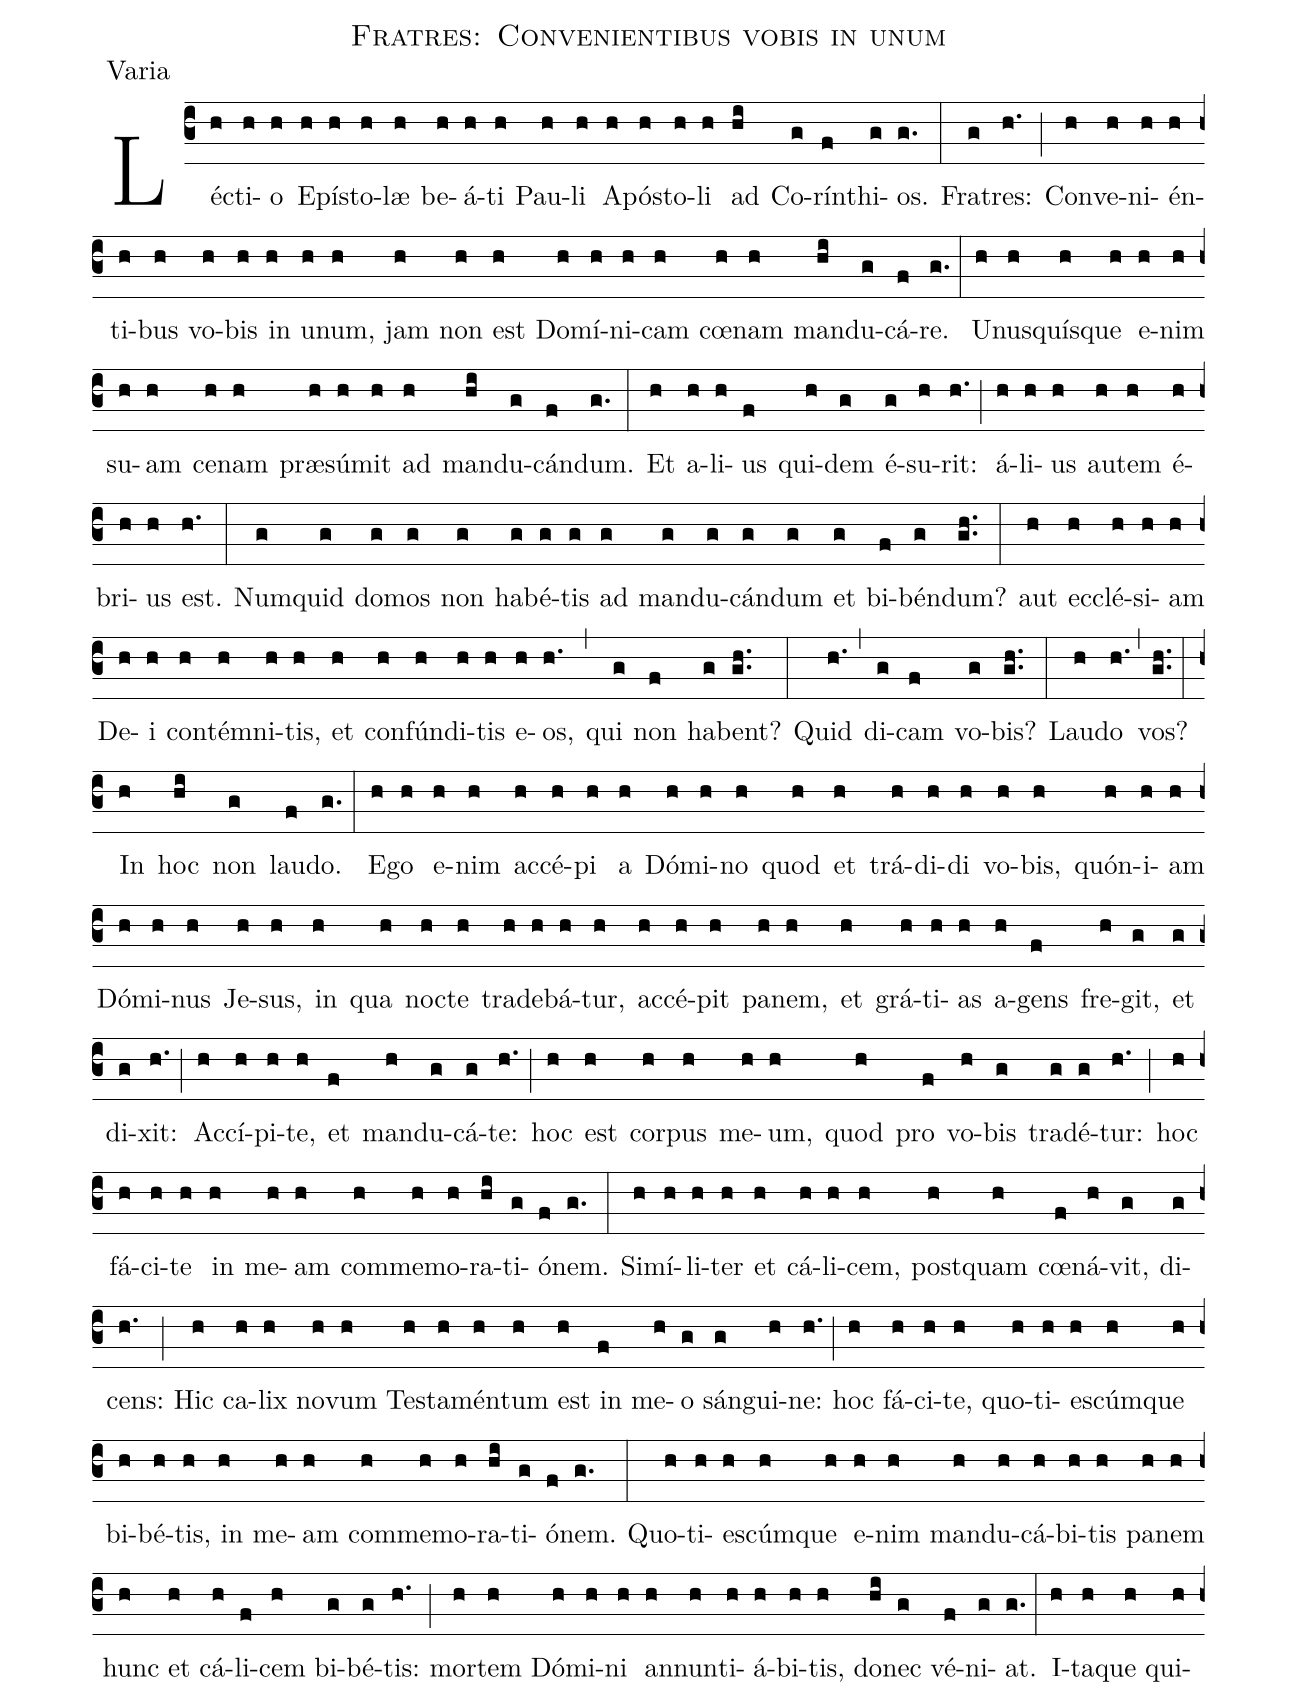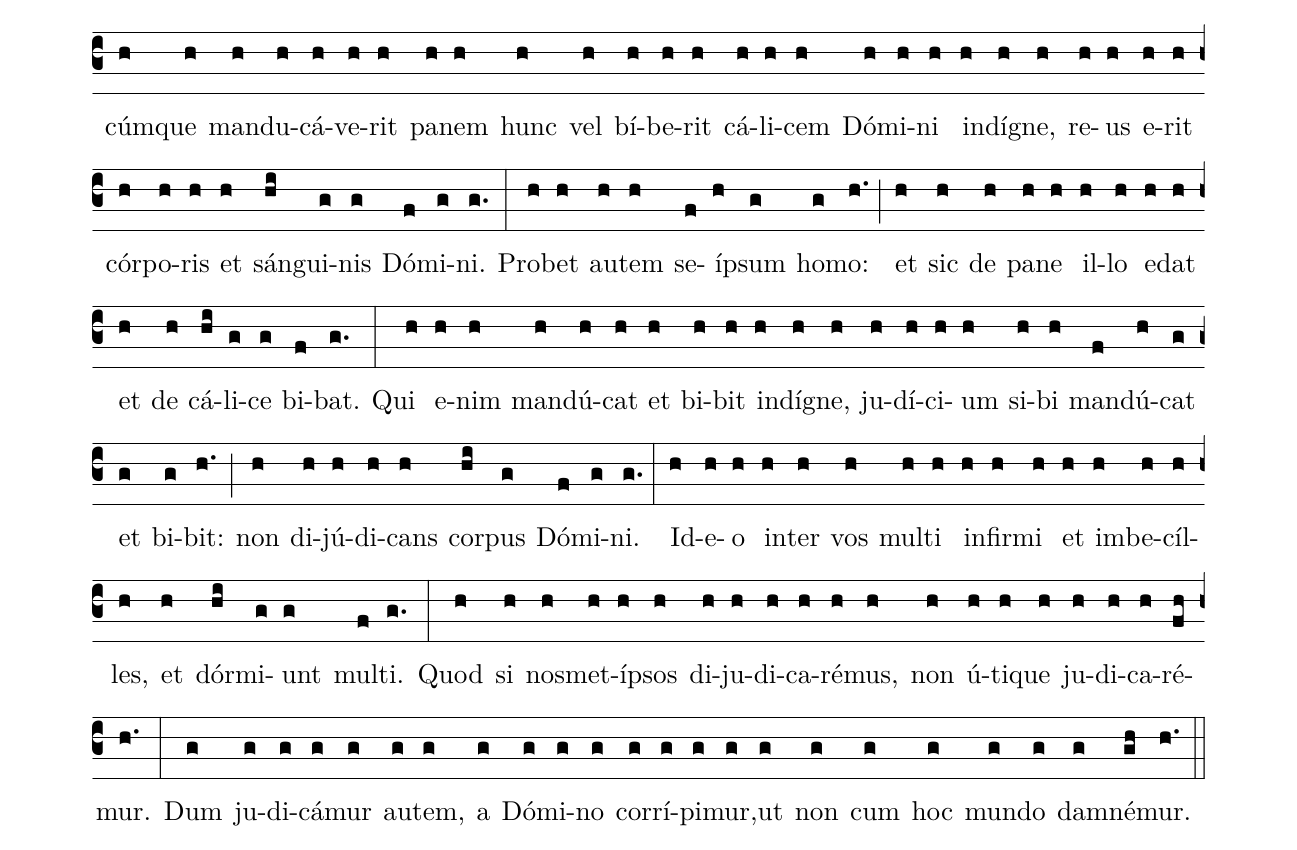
name:Fratres: Convenientibus vobis in unum;
office-part:Varia;
%%
(c3) Léc(h)ti(h)o(h) E(h)pís(h)to(h)læ(h) be(h)á(h)ti(h) Pau(h)li(h) A(h)pós(h)to(h)li(h) ad(hi) Co(g)rín(f)thi(g)os.(g.) (:) Fra(g)tres:(h.) (;) Con(h)ve(h)ni(h)én(h)ti(h)bus(h) vo(h)bis(h) in(h) u(h)num,(h) jam(h) non(h) est(h) Do(h)mí(h)ni(h)cam(h) cœ(h)nam(h) man(hi)du(g)cá(f)re.(g.) (:) U(h)nus(h)quís(h)que(h) e(h)nim(h) su(h)am(h) ce(h)nam(h) præ(h)sú(h)mit(h) ad(h) man(hi)du(g)cán(f)dum.(g.) (:) Et(h) a(h)li(h)us(f) qui(h)dem(g) é(g)su(h)rit:(h.) (;) á(h)li(h)us(h) au(h)tem(h) é(h)bri(h)us(h) est.(h.) (:) Num(g)quid(g) do(g)mos(g) non(g) ha(g)bé(g)tis(g) ad(g) man(g)du(g)cán(g)dum(g) et(g) bi(f)bén(g)dum?(gh..) (:) aut(h) ec(h)clé(h)si(h)am(h) De(h)i(h) con(h)tém(h)ni(h)tis,(h) et(h) con(h)fún(h)di(h)tis(h) e(h)os,(h.) (,) qui(g) non(f) ha(g)bent?(gh..) (:) Quid(h.) (,) di(g)cam(f) vo(g)bis?(gh..) (:) Lau(h)do(h.) (,) vos?(gh..) (:) In(h) hoc(hi) non(g) lau(f)do.(g.) (:) E(h)go(h) e(h)nim(h) ac(h)cé(h)pi(h) a(h) Dó(h)mi(h)no(h) quod(h) et(h) trá(h)di(h)di(h) vo(h)bis,(h) quón(h)i(h)am(h) Dó(h)mi(h)nus(h) Je(h)sus,(h) in(h) qua(h) noc(h)te(h) tra(h)de(h)bá(h)tur,(h) ac(h)cé(h)pit(h) pa(h)nem,(h) et(h) grá(h)ti(h)as(h) a(h)gens(f) fre(h)git,(g) et(g) di(g)xit:(h.) (;) Ac(h)cí(h)pi(h)te,(h) et(f) man(h)du(g)cá(g)te:(h.) (;) hoc(h) est(h) cor(h)pus(h) me(h)um,(h) quod(h) pro(f) vo(h)bis(g) tra(g)dé(g)tur:(h.) (;) hoc(h) fá(h)ci(h)te(h) in(h) me(h)am(h) com(h)me(h)mo(h)ra(hi)ti(g)ó(f)nem.(g.) (:) Si(h)mí(h)li(h)ter(h) et(h) cá(h)li(h)cem,(h) post(h)quam(h) cœ(f)ná(h)vit,(g) di(g)cens:(h.) (;) Hic(h) ca(h)lix(h) no(h)vum(h) Tes(h)ta(h)mén(h)tum(h) est(h) in(f) me(h)o(g) sán(g)gui(h)ne:(h.) (;) hoc(h) fá(h)ci(h)te,(h) quo(h)ti(h)es(h)cúm(h)que(h) bi(h)bé(h)tis,(h) in(h) me(h)am(h) com(h)me(h)mo(h)ra(hi)ti(g)ó(f)nem.(g.) (:) Quo(h)ti(h)es(h)cúm(h)que(h) e(h)nim(h) man(h)du(h)cá(h)bi(h)tis(h) pa(h)nem(h) hunc(h) et(h) cá(h)li(f)cem(h) bi(g)bé(g)tis:(h.) (;) mor(h)tem(h) Dó(h)mi(h)ni(h) an(h)nun(h)ti(h)á(h)bi(h)tis,(h) do(hi)nec(g) vé(f)ni(g)at.(g.) (:) I(h)ta(h)que(h) qui(h)cúm(h)que(h) man(h)du(h)cá(h)ve(h)rit(h) pa(h)nem(h) hunc(h) vel(h) bí(h)be(h)rit(h) cá(h)li(h)cem(h) Dó(h)mi(h)ni(h) in(h)dí(h)gne,(h) re(h)us(h) e(h)rit(h) cór(h)po(h)ris(h) et(h) sán(hi)gui(g)nis(g) Dó(f)mi(g)ni.(g.) (:) Pro(h)bet(h) au(h)tem(h) se(f)íp(h)sum(g) ho(g)mo:(h.) (;) et(h) sic(h) de(h) pa(h)ne(h) il(h)lo(h) e(h)dat(h) et(h) de(h) cá(hi)li(g)ce(g) bi(f)bat.(g.) (:) Qui(h) e(h)nim(h) man(h)dú(h)cat(h) et(h) bi(h)bit(h) in(h)dí(h)gne,(h) ju(h)dí(h)ci(h)um(h) si(h)bi(h) man(f)dú(h)cat(g) et(g) bi(g)bit:(h.) (;) non(h) di(h)jú(h)di(h)cans(h) cor(hi)pus(g) Dó(f)mi(g)ni.(g.) (:) Id(h)e(h)o(h) in(h)ter(h) vos(h) mul(h)ti(h) in(h)fir(h)mi(h) et(h) im(h)be(h)cíl(h)les,(h) et(h) dór(hi)mi(g)unt(g) mul(f)ti.(g.) (:) Quod(h) si(h) nos(h)met(h)íp(h)sos(h) di(h)ju(h)di(h)ca(h)ré(h)mus,(h) non(h) ú(h)ti(h)que(h) ju(h)di(h)ca(h)ré(fh)mur.(h.) (:) Dum(g) ju(g)di(g)cá(g)mur(g) au(g)tem,(g) a(g) Dó(g)mi(g)no(g) cor(g)rí(g)pi(g)mur,(g)ut(g) non(g) cum(g) hoc(g) mun(g)do(g) dam(g)né(gh)mur.(h.) (::)
